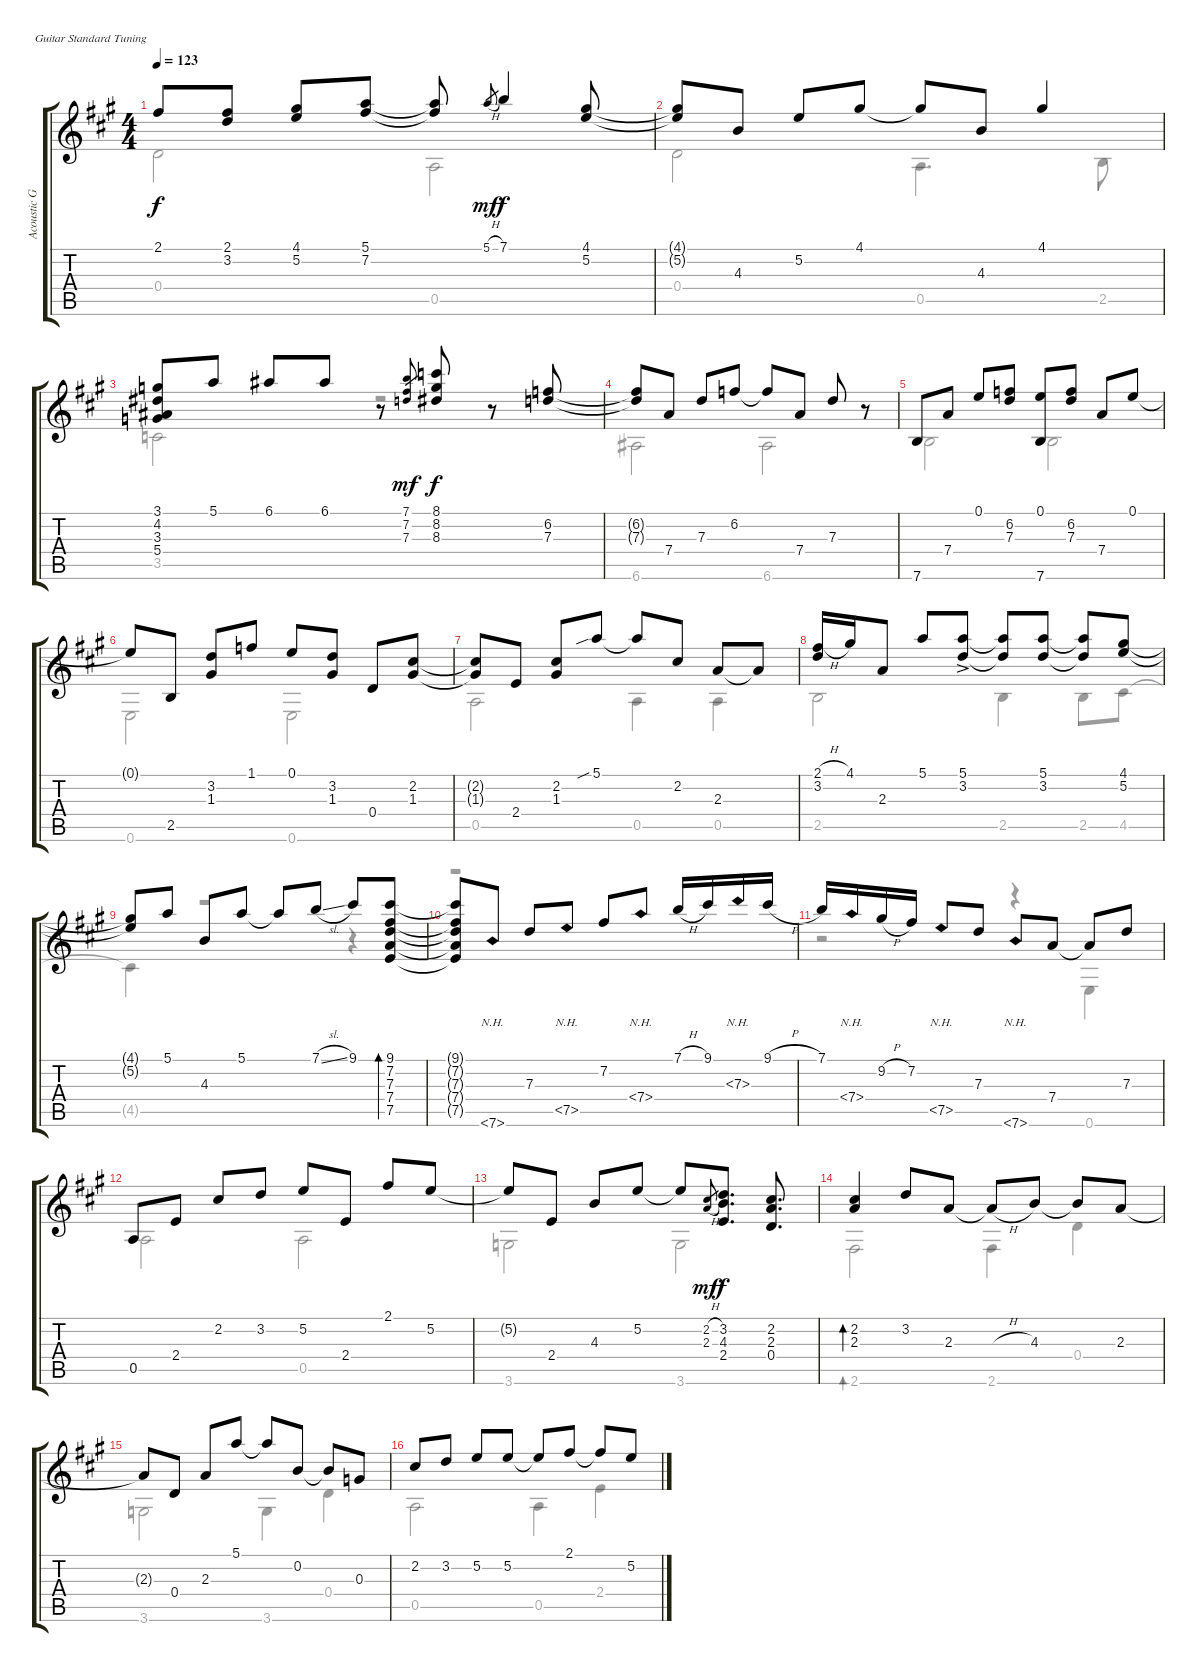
\defaultSystemsLayout 4
\bracketExtendMode groupsimilarinstruments
\otherSystemsTrackNameOrientation horizontal
\track ("Acoustic Guitar" "Acoustic G") {instrument acousticguitarnylon}
\staff {score tabs}
\tuning (E4 B3 G3 D3 A2 E2)
\voice
\ts (4 4)
\tempo 123
\clef g2
\ks a
2.1{t acc #}.8{dy f beam Up} (2.1{acc #} 3.2{acc forcenatural}).8{beam Up} (4.1{acc #} 5.2{acc forcenatural}).8{beam Up} (5.1{acc forcenatural} 7.2{acc #}).8{beam Up} (5.1{t acc forcenatural} 7.2{t acc #}).8{beam Up} 5.1{h acc forcenatural}.8{gr dy mf beam Up} 7.1{acc forcenatural}.4{dy f beam Up} (4.1{acc #} 5.2{acc forcenatural}).8{beam Up} |
(4.1{t acc #} 5.2{t acc forcenatural}).8{beam Up} 4.3{acc forcenatural}.8{beam Up} 5.2{acc forcenatural}.8{beam Up} 4.1{acc #}.8{beam Up} 4.1{t acc #}.8{beam Up} 4.3{acc forcenatural}.8{beam Up} 4.1{acc #}.4{beam Up} |
\scale
0.995947 (3.1{acc forcenatural} 4.2{acc #} 3.3{acc #} 5.4{acc forcenatural}).8{beam Up} 5.1{acc forcenatural}.8{beam Up} 6.1{acc #}.8{beam Up} 6.1{acc #}.8{beam Up} r.8{beam Up} (7.1{acc forcenatural} 7.2{acc #} 7.3{acc forcenatural}).8{gr dy mf beam Up} (8.1{acc forcenatural} 8.2{acc forcenatural} 8.3{acc #}).8{dy f beam Up} r.8{beam Up} (6.2{acc forcenatural} 7.3{acc forcenatural}).8{beam Up} |
\scale
0.989474 (6.2{t acc forcenatural} 7.3{t acc forcenatural}).8{beam Up} 7.4{acc forcenatural}.8{beam Up} 7.3{acc forcenatural}.8{beam Up} 6.2{acc forcenatural}.8{beam Up} 6.2{t acc forcenatural}.8{beam Up} 7.4{acc forcenatural}.8{beam Up} 7.3{acc forcenatural}.8{beam Up} r.8{beam Up} |
\scale
1.01458 7.6{acc forcenatural}.8{beam Up} 7.4{acc forcenatural}.8{beam Up} 0.1{acc forcenatural}.8{beam Up} (6.2{acc forcenatural} 7.3{acc forcenatural}).8{beam Up} (0.1{acc forcenatural} 7.6{acc forcenatural}).8{beam Up} (6.2{acc forcenatural} 7.3{acc forcenatural}).8{beam Up} 7.4{acc forcenatural}.8{beam Up} 0.1{acc forcenatural}.8{beam Up} |
0.1{t acc forcenatural}.8{beam Up} 2.5{acc forcenatural}.8{beam Up} (3.2{acc forcenatural} 1.3{acc #}).8{beam Up} 1.1{acc forcenatural}.8{beam Up} 0.1{acc forcenatural}.8{beam Up} (3.2{acc forcenatural} 1.3{acc #}).8{beam Up} 0.4{acc forcenatural}.8{beam Up} (2.2{acc #} 1.3{acc #}).8{beam Up} |
(2.2{t acc #} 1.3{t acc #}).8{beam Up} 2.4{acc forcenatural}.8{beam Up} (2.2{acc #} 1.3{acc #}).8{beam Up} 5.1{sib acc forcenatural}.8{beam Up} 5.1{t acc forcenatural}.8{beam Up} 2.2{acc #}.8{beam Up} 2.3{acc forcenatural}.8{beam Up} 2.3{t acc forcenatural}.8{beam Up} |
(2.1{h acc #} 3.2{acc forcenatural}).16{beam Up} 4.1{acc #}.16{beam Up} 2.3{acc forcenatural}.8{beam Up} 5.1{acc forcenatural}.8{beam Up} (5.1{ac acc forcenatural} 3.2{ac acc forcenatural}).8{beam Up} (5.1{t acc forcenatural} 3.2{t acc forcenatural}).8{beam Up} (5.1{acc forcenatural} 3.2{acc forcenatural}).8{beam Up} (5.1{t acc forcenatural} 3.2{t acc forcenatural}).8{beam Up} (4.1{acc #} 5.2{acc forcenatural}).8{beam Up} |
(4.1{t acc #} 5.2{t acc forcenatural}).8{beam Up} 5.1{acc forcenatural}.8{beam Up} 4.3{acc forcenatural}.8{beam Up} 5.1{acc forcenatural}.8{beam Up} 5.1{t acc forcenatural}.8{beam Up} 7.1{sl acc forcenatural}.8{beam Up} 9.1{acc #}.8{beam Up} (9.1{acc #} 7.2{acc #} 7.3{acc forcenatural} 7.4{acc forcenatural} 7.5{acc forcenatural}).8{bd 30 beam Up} |
(9.1{t acc #} 7.2{t acc #} 7.3{t acc forcenatural} 7.4{t acc forcenatural} 7.5{t acc forcenatural}).8{beam Up} 7.6{nh acc forcenatural}.8{beam Up} 7.3{acc forcenatural}.8{beam Up} 7.5{nh acc forcenatural}.8{beam Up} 7.2{acc #}.8{beam Up} 7.4{nh acc forcenatural}.8{beam Up} 7.1{h acc forcenatural}.16{beam Up} 9.1{acc #}.16{beam Up} 7.3{nh acc forcenatural}.16{beam Up} 9.1{h acc #}.16{beam Up} |
7.1{acc forcenatural}.16{beam Up} 7.4{nh acc forcenatural}.16{beam Up} 9.2{h acc #}.16{beam Up} 7.2{acc #}.16{beam Up} 7.5{nh acc forcenatural}.8{beam Up} 7.3{acc forcenatural}.8{beam Up} 7.6{nh acc forcenatural}.8{beam Up} 7.4{acc forcenatural}.8{beam Up} 7.4{t acc forcenatural}.8{beam Up} 7.3{acc forcenatural}.8{beam Up} |
\scale
1.00837 0.5{acc forcenatural}.8{beam Up} 2.4{acc forcenatural}.8{beam Up} 2.2{acc #}.8{beam Up} 3.2{acc forcenatural}.8{beam Up} 5.2{acc forcenatural}.8{beam Up} 2.4{acc forcenatural}.8{beam Up} 2.1{acc #}.8{beam Up} 5.2{acc forcenatural}.8{beam Up} |
\scale
0.983263 5.2{t acc forcenatural}.8{beam Up} 2.4{acc forcenatural}.8{beam Up} 4.3{acc forcenatural}.8{beam Up} 5.2{acc forcenatural}.8{beam Up} 5.2{t acc forcenatural}.8{beam Up} (2.2{h acc #} 2.3{h acc forcenatural}).8{gr dy mf beam Up} (3.2{acc forcenatural} 4.3{acc forcenatural} 2.4{acc forcenatural}).8{d dy f beam Up} (2.2{acc #} 2.3{acc forcenatural} 0.4{acc forcenatural}).8{d beam Up} |
\scale
1.00837 (2.2{acc #} 2.3{acc forcenatural}).4{bd 30 beam Up} 3.2{acc forcenatural}.8{beam Up} 2.3{acc forcenatural}.8{beam Up} 2.3{h t acc forcenatural}.8{beam Up} 4.3{acc forcenatural}.8{beam Up} 4.3{t acc forcenatural}.8{beam Up} 2.3{acc forcenatural}.8{beam Up} |
\scale
0.995947 2.3{t acc forcenatural}.8{beam Up} 0.4{acc forcenatural}.8{beam Up} 2.3{acc forcenatural}.8{beam Up} 5.1{acc forcenatural}.8{beam Up} 5.1{t acc forcenatural}.8{beam Up} 0.2{acc forcenatural}.8{beam Up} 0.2{t acc forcenatural}.8{beam Up} 0.3{acc forcenatural}.8{beam Up} |
\scale
1.01458 2.2{acc #}.8{beam Up} 3.2{acc forcenatural}.8{beam Up} 5.2{acc forcenatural}.8{beam Up} 5.2{acc forcenatural}.8{beam Up} 5.2{t acc forcenatural}.8{beam Up} 2.1{acc #}.8{beam Up} 2.1{t acc #}.8{beam Up} 5.2{acc forcenatural}.8{beam Up}
\voice
\clef g2
\ottava regular
\simile none
\ks a
0.4{acc forcenatural}.2{dy f beam Down} 0.5{acc forcenatural}.2{beam Down} |
0.4{acc forcenatural}.2{beam Down} 0.5{acc forcenatural}.4{d beam Down} 2.5{acc forcenatural}.8{beam Down} |
\scale
0.995947 3.5{acc forcenatural}.2{beam Down} r.2{beam Down} |
\scale
0.989474 6.6{acc #}.2{beam Down} 6.6{acc #}.2{beam Down} |
\scale
1.01458 7.6{acc forcenatural}.2{beam Down} 7.6{acc forcenatural}.2{beam Down} |
0.6{acc forcenatural}.2{beam Down} 0.6{acc forcenatural}.2{beam Down} |
0.5{acc forcenatural}.2{beam Down} 0.5{acc forcenatural}.4{beam Down} 0.5{acc forcenatural}.4{beam Down} |
2.5{acc forcenatural}.2{beam Down} 2.5{acc forcenatural}.4{beam Down} 2.5{acc forcenatural}.8{beam Down} 4.5{acc #}.8{beam Down} |
4.5{t acc #}.4{beam Down} r.2{beam Down} r.4{beam Down} |
r.1{beam Down} |
r.2{beam Down} r.4{beam Down} 0.6{acc forcenatural}.4{beam Down} |
\scale
1.00837 0.5{acc forcenatural}.2{beam Down} 0.5{acc forcenatural}.2{beam Down} |
\scale
0.983263 3.6{acc forcenatural}.2{beam Down} 3.6{acc forcenatural}.2{beam Down} |
\scale
1.00837 2.6{acc #}.2{bd 30 beam Down} 2.6{acc #}.4{beam Down} 0.4{acc forcenatural}.4{beam Down} |
\scale
0.995947 3.6{acc forcenatural}.2{beam Down} 3.6{acc forcenatural}.4{beam Down} 0.4{acc forcenatural}.4{beam Down} |
\scale
1.01458 0.5{acc forcenatural}.2{beam Down} 0.5{acc forcenatural}.4{beam Down} 2.4{acc forcenatural}.4{beam Down}
